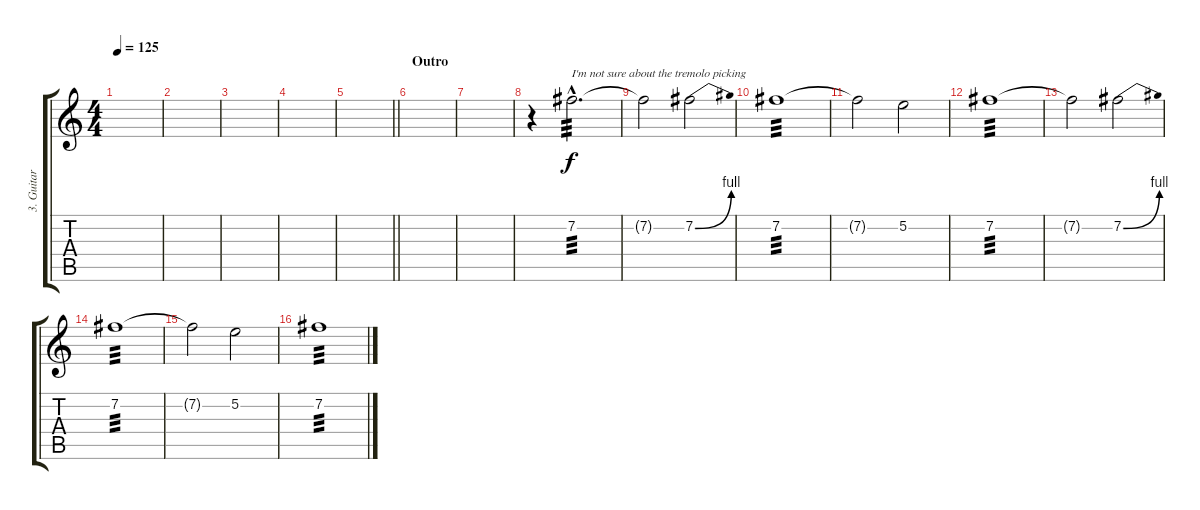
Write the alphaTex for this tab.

\track ("3. Guitar (Lead)" "3. Guitar ") {instrument overdrivenguitar}
\staff {score tabs}
\tuning (E4 B3 G3 D3 A2 D2) {hide}
\ts (4 4)
\tempo 125
\clef g2
\ks c
|
|
|
|
\barLineRight lightlight
|
\section ("" "Outro")
|
|
r.4 7.2{hac}.2{d txt "I'm not sure about the tremolo picking" tp 3} |
7.2{t}.2 7.2{be (bend 0 0 60 4)}.2 |
7.2.1{tp 3} |
7.2{t}.2 5.2.2 |
7.2.1{tp 3} |
7.2{t}.2 7.2{be (bend 0 0 60 4)}.2 |
7.2.1{tp 3} |
7.2{t}.2 5.2.2 |
7.2.1{tp 3}
